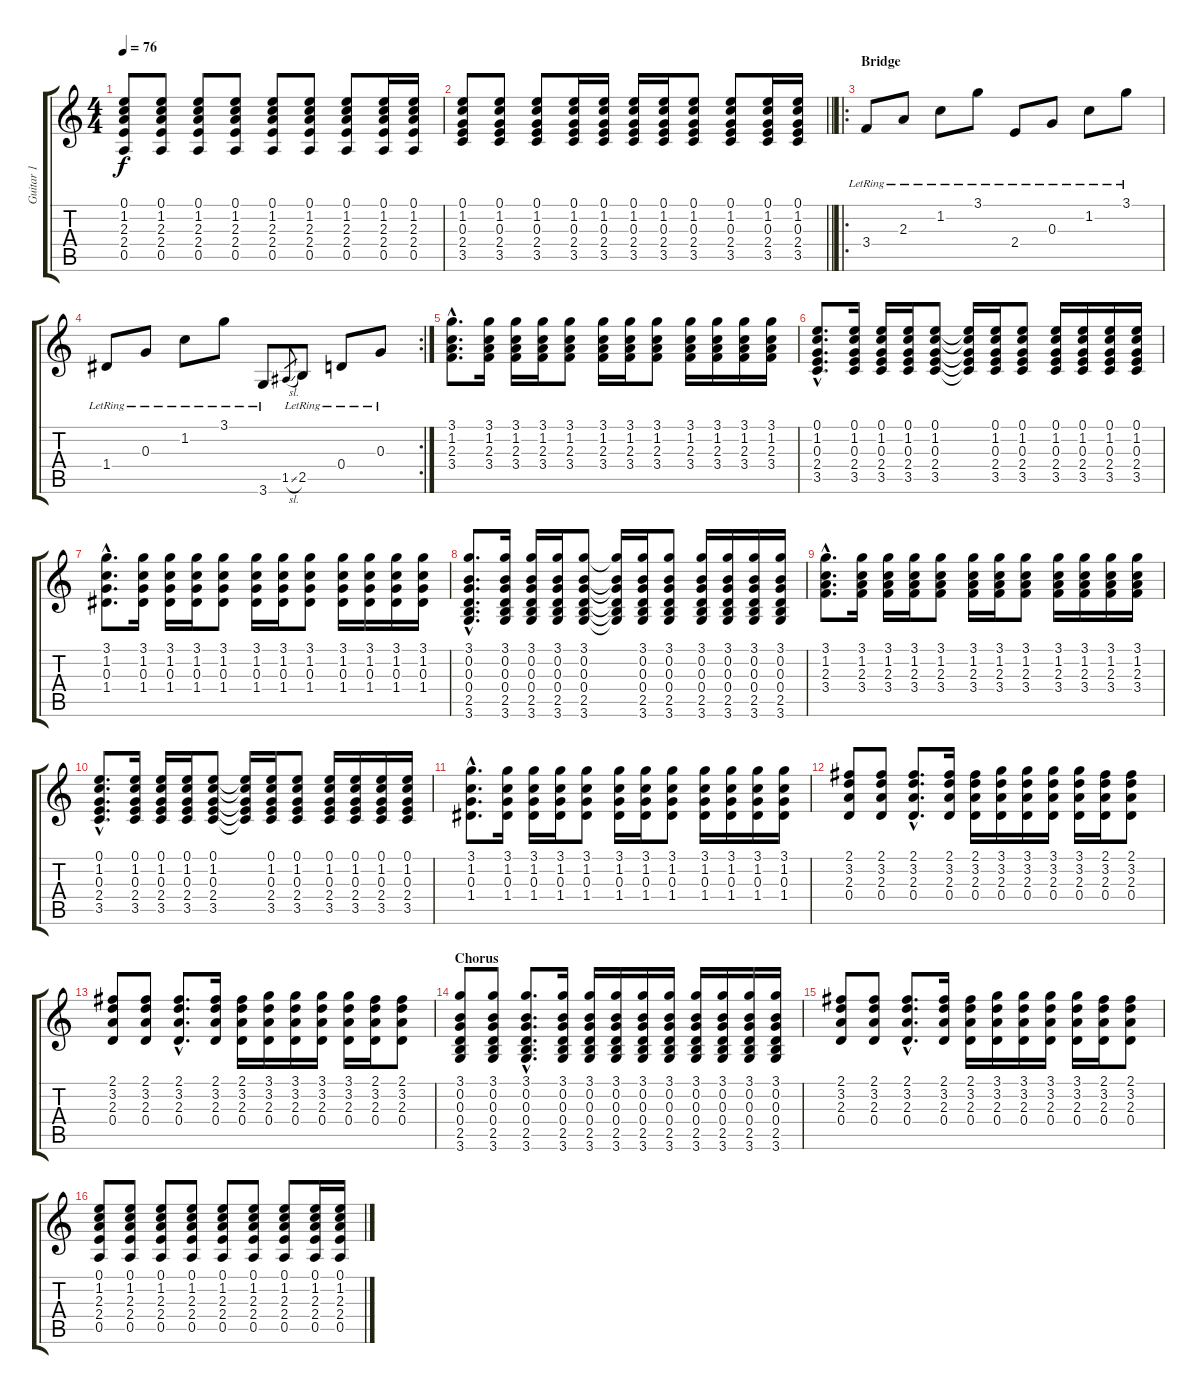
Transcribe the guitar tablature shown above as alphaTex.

\track ("Guitar 1" "Guitar 1") {instrument acousticguitarsteel}
\staff {score tabs}
\tuning (E4 B3 G3 D3 A2 E2) {hide}
\ts (4 4)
\tempo 76
\clef g2
\ks c
(0.1 1.2 2.3 2.4 0.5).8{dy f} (0.1 1.2 2.3 2.4 0.5).8 (0.1 1.2 2.3 2.4 0.5).8 (0.1 1.2 2.3 2.4 0.5).8 (0.1 1.2 2.3 2.4 0.5).8 (0.1 1.2 2.3 2.4 0.5).8 (0.1 1.2 2.3 2.4 0.5).8 (0.1 1.2 2.3 2.4 0.5).16 (0.1 1.2 2.3 2.4 0.5).16 |
\barLineRight lightlight
(0.1 1.2 0.3 2.4 3.5).8 (0.1 1.2 0.3 2.4 3.5).8 (0.1 1.2 0.3 2.4 3.5).8 (0.1 1.2 0.3 2.4 3.5).16 (0.1 1.2 0.3 2.4 3.5).16 (0.1 1.2 0.3 2.4 3.5).16 (0.1 1.2 0.3 2.4 3.5).16 (0.1 1.2 0.3 2.4 3.5).8 (0.1 1.2 0.3 2.4 3.5).8 (0.1 1.2 0.3 2.4 3.5).16 (0.1 1.2 0.3 2.4 3.5).16 |
\ro
\section ("" "Bridge")
3.4{lr}.8 2.3{lr}.8 1.2{lr}.8 3.1{lr}.8 2.4{lr}.8 0.3{lr}.8 1.2{lr}.8 3.1{lr}.8 |
\rc 2
1.4{lr}.8 0.3{lr}.8 1.2{lr}.8 3.1{lr}.8 3.6{lr}.8 1.5{sl}.8{gr} 2.5{lr}.8 0.4{lr}.8 0.3{lr}.8 |
(3.1{hac} 1.2{hac} 2.3{hac} 3.4{hac}).8{d} (3.1 1.2 2.3 3.4).16 (3.1 1.2 2.3 3.4).16 (3.1 1.2 2.3 3.4).16 (3.1 1.2 2.3 3.4).8 (3.1 1.2 2.3 3.4).16 (3.1 1.2 2.3 3.4).16 (3.1 1.2 2.3 3.4).8 (3.1 1.2 2.3 3.4).16 (3.1 1.2 2.3 3.4).16 (3.1 1.2 2.3 3.4).16 (3.1 1.2 2.3 3.4).16 |
(0.1{hac} 1.2{hac} 0.3{hac} 2.4{hac} 3.5{hac}).8{d} (0.1 1.2 0.3 2.4 3.5).16 (0.1 1.2 0.3 2.4 3.5).16 (0.1 1.2 0.3 2.4 3.5).16 (0.1 1.2 0.3 2.4 3.5).8 (0.1{t} 1.2{t} 0.3{t} 2.4{t} 3.5{t}).16 (0.1 1.2 0.3 2.4 3.5).16 (0.1 1.2 0.3 2.4 3.5).8 (0.1 1.2 0.3 2.4 3.5).16 (0.1 1.2 0.3 2.4 3.5).16 (0.1 1.2 0.3 2.4 3.5).16 (0.1 1.2 0.3 2.4 3.5).16 |
(3.1{hac} 1.2{hac} 0.3{hac} 1.4{hac}).8{d} (3.1 1.2 0.3 1.4).16 (3.1 1.2 0.3 1.4).16 (3.1 1.2 0.3 1.4).16 (3.1 1.2 0.3 1.4).8 (3.1 1.2 0.3 1.4).16 (3.1 1.2 0.3 1.4).16 (3.1 1.2 0.3 1.4).8 (3.1 1.2 0.3 1.4).16 (3.1 1.2 0.3 1.4).16 (3.1 1.2 0.3 1.4).16 (3.1 1.2 0.3 1.4).16 |
(3.1{hac} 0.2{hac} 0.3{hac} 0.4{hac} 2.5{hac} 3.6{hac}).8{d} (3.1 0.2 0.3 0.4 2.5 3.6).16 (3.1 0.2 0.3 0.4 2.5 3.6).16 (3.1 0.2 0.3 0.4 2.5 3.6).16 (3.1 0.2 0.3 0.4 2.5 3.6).8 (3.1{t} 0.2{t} 0.3{t} 0.4{t} 2.5{t} 3.6{t}).16 (3.1 0.2 0.3 0.4 2.5 3.6).16 (3.1 0.2 0.3 0.4 2.5 3.6).8 (3.1 0.2 0.3 0.4 2.5 3.6).16 (3.1 0.2 0.3 0.4 2.5 3.6).16 (3.1 0.2 0.3 0.4 2.5 3.6).16 (3.1 0.2 0.3 0.4 2.5 3.6).16 |
(3.1{hac} 1.2{hac} 2.3{hac} 3.4{hac}).8{d} (3.1 1.2 2.3 3.4).16 (3.1 1.2 2.3 3.4).16 (3.1 1.2 2.3 3.4).16 (3.1 1.2 2.3 3.4).8 (3.1 1.2 2.3 3.4).16 (3.1 1.2 2.3 3.4).16 (3.1 1.2 2.3 3.4).8 (3.1 1.2 2.3 3.4).16 (3.1 1.2 2.3 3.4).16 (3.1 1.2 2.3 3.4).16 (3.1 1.2 2.3 3.4).16 |
(0.1{hac} 1.2{hac} 0.3{hac} 2.4{hac} 3.5{hac}).8{d} (0.1 1.2 0.3 2.4 3.5).16 (0.1 1.2 0.3 2.4 3.5).16 (0.1 1.2 0.3 2.4 3.5).16 (0.1 1.2 0.3 2.4 3.5).8 (0.1{t} 1.2{t} 0.3{t} 2.4{t} 3.5{t}).16 (0.1 1.2 0.3 2.4 3.5).16 (0.1 1.2 0.3 2.4 3.5).8 (0.1 1.2 0.3 2.4 3.5).16 (0.1 1.2 0.3 2.4 3.5).16 (0.1 1.2 0.3 2.4 3.5).16 (0.1 1.2 0.3 2.4 3.5).16 |
(3.1{hac} 1.2{hac} 0.3{hac} 1.4{hac}).8{d} (3.1 1.2 0.3 1.4).16 (3.1 1.2 0.3 1.4).16 (3.1 1.2 0.3 1.4).16 (3.1 1.2 0.3 1.4).8 (3.1 1.2 0.3 1.4).16 (3.1 1.2 0.3 1.4).16 (3.1 1.2 0.3 1.4).8 (3.1 1.2 0.3 1.4).16 (3.1 1.2 0.3 1.4).16 (3.1 1.2 0.3 1.4).16 (3.1 1.2 0.3 1.4).16 |
(2.1 3.2 2.3 0.4).8 (2.1 3.2 2.3 0.4).8 (2.1{hac} 3.2{hac} 2.3{hac} 0.4{hac}).8{d} (2.1 3.2 2.3 0.4).16 (2.1 3.2 2.3 0.4).16 (3.1 3.2 2.3 0.4).16 (3.1 3.2 2.3 0.4).16 (3.1 3.2 2.3 0.4).16 (3.1 3.2 2.3 0.4).16 (2.1 3.2 2.3 0.4).16 (2.1 3.2 2.3 0.4).8 |
(2.1 3.2 2.3 0.4).8 (2.1 3.2 2.3 0.4).8 (2.1{hac} 3.2{hac} 2.3{hac} 0.4{hac}).8{d} (2.1 3.2 2.3 0.4).16 (2.1 3.2 2.3 0.4).16 (3.1 3.2 2.3 0.4).16 (3.1 3.2 2.3 0.4).16 (3.1 3.2 2.3 0.4).16 (3.1 3.2 2.3 0.4).16 (2.1 3.2 2.3 0.4).16 (2.1 3.2 2.3 0.4).8 |
\section ("" "Chorus")
(3.1 0.2 0.3 0.4 2.5 3.6).8 (3.1 0.2 0.3 0.4 2.5 3.6).8 (3.1{hac} 0.2{hac} 0.3{hac} 0.4{hac} 2.5{hac} 3.6{hac}).8{d} (3.1 0.2 0.3 0.4 2.5 3.6).16 (3.1 0.2 0.3 0.4 2.5 3.6).16 (3.1 0.2 0.3 0.4 2.5 3.6).16 (3.1 0.2 0.3 0.4 2.5 3.6).16 (3.1 0.2 0.3 0.4 2.5 3.6).16 (3.1 0.2 0.3 0.4 2.5 3.6).16 (3.1 0.2 0.3 0.4 2.5 3.6).16 (3.1 0.2 0.3 0.4 2.5 3.6).16 (3.1 0.2 0.3 0.4 2.5 3.6).16 |
(2.1 3.2 2.3 0.4).8 (2.1 3.2 2.3 0.4).8 (2.1{hac} 3.2{hac} 2.3{hac} 0.4{hac}).8{d} (2.1 3.2 2.3 0.4).16 (2.1 3.2 2.3 0.4).16 (3.1 3.2 2.3 0.4).16 (3.1 3.2 2.3 0.4).16 (3.1 3.2 2.3 0.4).16 (3.1 3.2 2.3 0.4).16 (2.1 3.2 2.3 0.4).16 (2.1 3.2 2.3 0.4).8 |
(0.1 1.2 2.3 2.4 0.5).8 (0.1 1.2 2.3 2.4 0.5).8 (0.1 1.2 2.3 2.4 0.5).8 (0.1 1.2 2.3 2.4 0.5).8 (0.1 1.2 2.3 2.4 0.5).8 (0.1 1.2 2.3 2.4 0.5).8 (0.1 1.2 2.3 2.4 0.5).8 (0.1 1.2 2.3 2.4 0.5).16 (0.1 1.2 2.3 2.4 0.5).16
